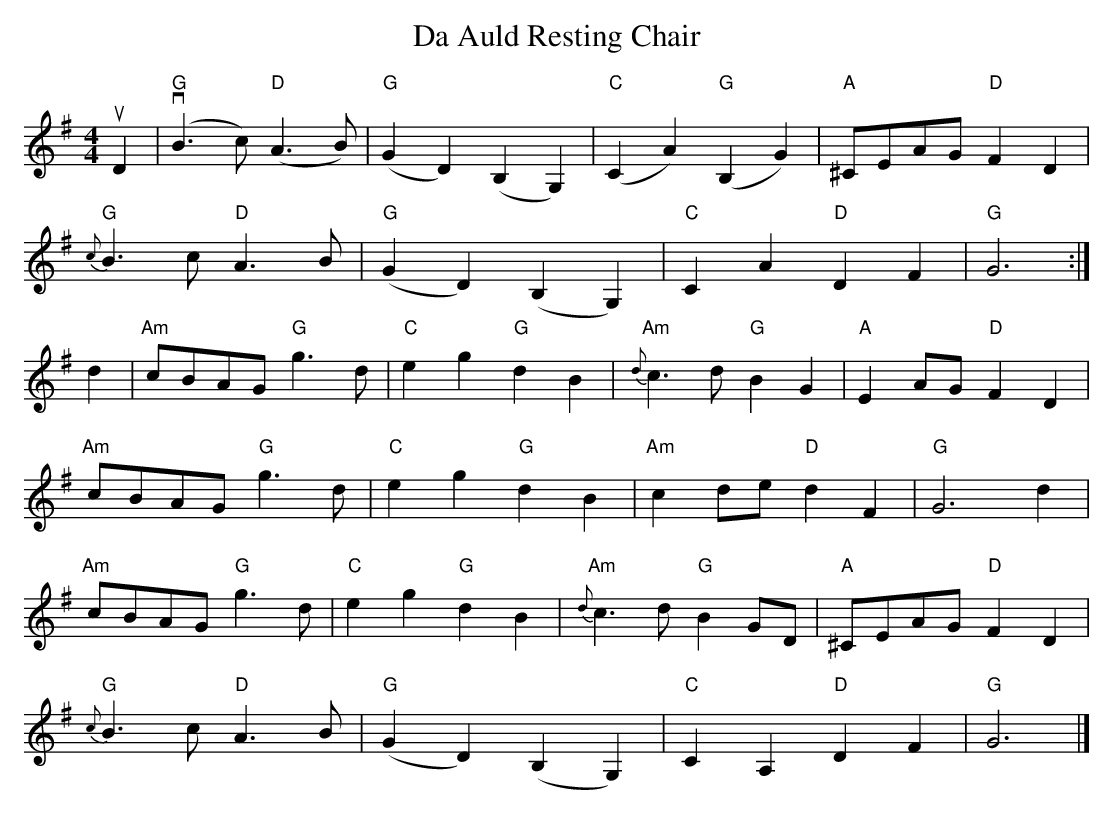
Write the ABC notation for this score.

X:1
T:Da Auld Resting Chair
M:4/4
L:1/8
K:G
uD2|"G"v(B3c) "D"(A3B)|"G"(G2D2)(B,2G,2)|"C"(C2A2)"G"(B,2G2)|"A"^CEAG "D"F2D2|
"G"{c}B3c "D"A3B|"G"(G2D2)(B,2G,2)|"C"C2A2"D"D2F2|"G"G6:|
d2|"Am"cBAG "G"g3d|"C"e2g2"G"d2B2|"Am"{d}c3d "G"B2G2|"A"E2AG "D"F2D2|
"Am"cBAG "G"g3d|"C"e2g2"G"d2B2|"Am"c2de "D"d2F2|"G"G6d2|
"Am"cBAG "G"g3d|"C"e2g2"G"d2B2|"Am"{d}c3d "G"B2GD|"A"^CEAG "D"F2D2|
"G"{c}B3c "D"A3B|"G"(G2D2)(B,2G,2)|"C"C2A,2"D"D2F2|"G"G6|]
